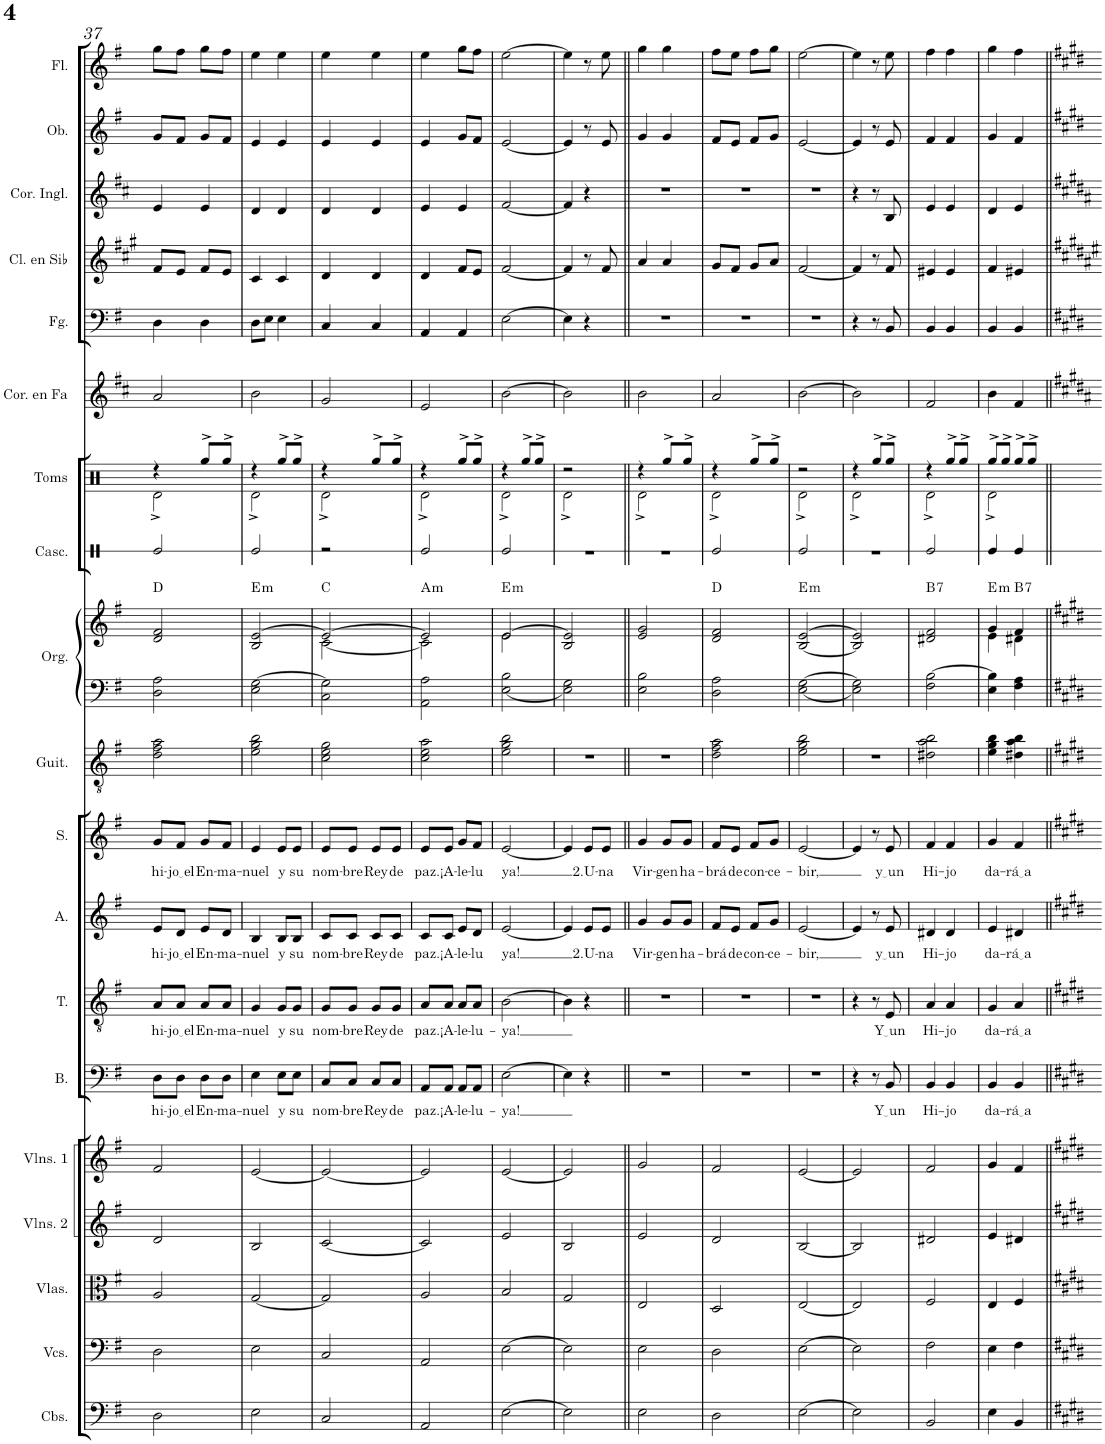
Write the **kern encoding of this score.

**kern	**kern	**kern	**kern	**kern	**kern	**text	**kern	**text	**kern	**text	**kern	**text	**kern	**kern	**kern	**harte	**kern	**kern	**kern	**kern	**kern	**kern	**kern	**kern
*part19	*part18	*part17	*part16	*part15	*part14	*part14	*part13	*part13	*part12	*part12	*part11	*part11	*part10	*part9	*part9	*part9	*part8	*part7	*part6	*part5	*part4	*part3	*part2	*part1
*staff20	*staff19	*staff18	*staff17	*staff16	*staff15	*staff15	*staff14	*staff14	*staff13	*staff13	*staff12	*staff12	*staff11	*staff10	*staff9	*	*staff8	*staff7	*staff6	*staff5	*staff4	*staff3	*staff2	*staff1
*I"Contrabajos	*I"Violonchelos	*I"Violas	*I"Violines 2	*I"Violines 1	*I"Bajo	*	*I"Tenor	*	*I"Alto	*	*I"Soprano	*	*I"Guitarra acústica	*I"Órgano	*	*	*I"Cascabeles	*I"Toms	*I"Trompa en Fa	*I"Fagot	*I"Clarinete en Sib	*I"Corno inglés	*I"Oboe	*I"Flauta
*I'Cbs.	*I'Vcs.	*I'Vlas.	*I'Vlns. 2	*I'Vlns. 1	*I'B.	*	*I'T.	*	*I'A.	*	*I'S.	*	*I'Guit.	*	*	*	*I'Casc.	*I'Toms	*	*I'Fg.	*I'Cl. en Sib	*I'Cor. Ingl.	*I'Ob.	*I'Fl.
!!LO:PB:g=z
*clefF4	*clefF4	*clefC3	*clefG2	*clefG2	*clefF4	*	*clefGv2	*	*clefG2	*	*clefG2	*	*clefGv2	*clefF4	*clefG2	*	*clefX	*clefX	*clefG2	*clefF4	*clefG2	*clefG2	*clefG2	*clefG2
*Trd7c12	*	*	*	*	*	*	*	*	*	*	*	*	*	*	*	*	*	*	*Trd4c7	*	*Trd1c2	*Trd4c7	*	*
*k[f#]	*k[f#]	*k[f#]	*k[f#]	*k[f#]	*k[f#]	*	*k[f#]	*	*k[f#]	*	*k[f#]	*	*k[f#]	*k[f#]	*k[f#]	*	*k[]	*k[]	*k[f#c#]	*k[f#]	*k[f#c#g#]	*k[f#c#]	*k[f#]	*k[f#]
*M2/4	*M2/4	*M2/4	*M2/4	*M2/4	*M2/4	*	*M2/4	*	*M2/4	*	*M2/4	*	*M2/4	*M2/4	*M2/4	*	*M2/4	*M2/4	*M2/4	*M2/4	*M2/4	*M2/4	*M2/4	*M2/4
=37	=37	=37	=37	=37	=37	=37	=37	=37	=37	=37	=37	=37	=37	=37	=37	=37	=37	=37	=37	=37	=37	=37	=37	=37
!	!	!	!	!	!	!LO:LY:b	!	!LO:LY:b	!	!LO:LY:b	!	!LO:LY:b	!	!	!	!	!	!	!	!	!	!	!	!
*	*	*	*	*	*	*	*	*	*	*	*	*	*	*	*	*	*	*^	*	*	*	*	*	*
2D\	2D\	2A/	2d/	2f#/	8D\L	hi-	8A/L	hi-	8e/L	hi-	8g/L	hi-	2d\ 2f#\ 2a\	2D\ 2A\	2d/ 2f#/	D:maj	2Re/	4r	2Rd^\	2a/	4D\	8f#/L	4e/	8g/L	8gg\L
!	!	!	!	!	!	!LO:LY:b	!	!LO:LY:b	!	!LO:LY:b	!	!LO:LY:b	!	!	!	!	!	!	!	!	!	!	!	!	!
.	.	.	.	.	8D\J	jo el	8A/J	jo el	8d/J	jo el	8f#/J	jo el	.	.	.	.	.	.	.	.	.	8e/J	.	8f#/J	8ff#\J
!	!	!	!	!	!	!LO:LY:b	!	!LO:LY:b	!	!LO:LY:b	!	!LO:LY:b	!	!	!	!	!	!	!	!	!	!	!	!	!
.	.	.	.	.	8D\L	En-	8A/L	En-	8e/L	En-	8g/L	En-	.	.	.	.	.	8Rgg^/L	.	.	4D\	8f#/L	4e/	8g/L	8gg\L
!	!	!	!	!	!	!LO:LY:b	!	!LO:LY:b	!	!LO:LY:b	!	!LO:LY:b	!	!	!	!	!	!	!	!	!	!	!	!	!
.	.	.	.	.	8D\J	-ma-	8A/J	-ma-	8d/J	-ma-	8f#/J	-ma-	.	.	.	.	.	8Rgg^/J	.	.	.	8e/J	.	8f#/J	8ff#\J
=38	=38	=38	=38	=38	=38	=38	=38	=38	=38	=38	=38	=38	=38	=38	=38	=38	=38	=38	=38	=38	=38	=38	=38	=38	=38
!	!	!	!	!	!	!LO:LY:b	!	!LO:LY:b	!	!LO:LY:b	!	!LO:LY:b	!	!	!	!LO:H:kt=m	!	!	!	!	!	!	!	!	!
2E\	2E\	[2G/	2B/	[2e/	4E\	-nuel	4G/	-nuel	4B/	-nuel	4e/	-nuel	2e\ 2g\ 2b\	2E\ [2G\	2B/ [2e/	E:min	2Re/	4r	2Rd^\	2b\	8D\L	4c#/	4d/	4e/	4ee\
.	.	.	.	.	.	.	.	.	.	.	.	.	.	.	.	.	.	.	.	.	8E\J	.	.	.	.
!	!	!	!	!	!	!LO:LY:b	!	!LO:LY:b	!	!LO:LY:b	!	!LO:LY:b	!	!	!	!	!	!	!	!	!	!	!	!	!
.	.	.	.	.	8E\L	y	8G/L	y	8B/L	y	8e/L	y	.	.	.	.	.	8Rgg^/L	.	.	4E\	4c#/	4d/	4e/	4ee\
!	!	!	!	!	!	!LO:LY:b	!	!LO:LY:b	!	!LO:LY:b	!	!LO:LY:b	!	!	!	!	!	!	!	!	!	!	!	!	!
.	.	.	.	.	8E\J	su	8G/J	su	8B/J	su	8e/J	su	.	.	.	.	.	8Rgg^/J	.	.	.	.	.	.	.
=39	=39	=39	=39	=39	=39	=39	=39	=39	=39	=39	=39	=39	=39	=39	=39	=39	=39	=39	=39	=39	=39	=39	=39	=39	=39
!	!	!	!	!	!	!LO:LY:b	!	!LO:LY:b	!	!LO:LY:b	!	!LO:LY:b	!	!	!	!	!	!	!	!	!	!	!	!	!
*	*	*	*	*	*	*	*	*	*	*	*	*	*	*	*^	*	*	*	*	*	*	*	*	*	*
2C/	2C/	2G/]	[2c/	2e/_	8C/L	nom-	8G/L	nom-	8c/L	nom-	8e/L	nom-	2c\ 2e\ 2g\	2C\ 2G\]	2e/_	[2c\	C:maj	2r	4r	2Rd^\	2g/	4C/	4d/	4d/	4e/	4ee\
!	!	!	!	!	!	!LO:LY:b	!	!LO:LY:b	!	!LO:LY:b	!	!LO:LY:b	!	!	!	!	!	!	!	!	!	!	!	!	!	!
.	.	.	.	.	8C/J	-bre	8G/J	-bre	8c/J	-bre	8e/J	-bre	.	.	.	.	.	.	.	.	.	.	.	.	.	.
!	!	!	!	!	!	!LO:LY:b	!	!LO:LY:b	!	!LO:LY:b	!	!LO:LY:b	!	!	!	!	!	!	!	!	!	!	!	!	!	!
.	.	.	.	.	8C/L	Rey	8G/L	Rey	8c/L	Rey	8e/L	Rey	.	.	.	.	.	.	8Rgg^/L	.	.	4C/	4d/	4d/	4e/	4ee\
!	!	!	!	!	!	!LO:LY:b	!	!LO:LY:b	!	!LO:LY:b	!	!LO:LY:b	!	!	!	!	!	!	!	!	!	!	!	!	!	!
.	.	.	.	.	8C/J	de	8G/J	de	8c/J	de	8e/J	de	.	.	.	.	.	.	8Rgg^/J	.	.	.	.	.	.	.
=40	=40	=40	=40	=40	=40	=40	=40	=40	=40	=40	=40	=40	=40	=40	=40	=40	=40	=40	=40	=40	=40	=40	=40	=40	=40	=40
!	!	!	!	!	!	!LO:LY:b	!	!LO:LY:b	!	!LO:LY:b	!	!LO:LY:b	!	!	!	!	!LO:H:kt=m	!	!	!	!	!	!	!	!	!
2AA/	2AA/	2A/	2c/]	2e/]	8AA/L	paz.	8A/L	paz.	8c/L	paz.	8e/L	paz.	2c\ 2e\ 2a\	2AA\ 2A\	2e/]	2c\]	A:min	2Re/	4r	2Rd^\	2e/	4AA/	4d/	4e/	4e/	4ee\
!	!	!	!	!	!	!LO:LY:b	!	!LO:LY:b	!	!LO:LY:b	!	!LO:LY:b	!	!	!	!	!	!	!	!	!	!	!	!	!	!
.	.	.	.	.	8AA/J	¡A-	8A/J	¡A-	8c/J	¡A-	8e/J	¡A-	.	.	.	.	.	.	.	.	.	.	.	.	.	.
!	!	!	!	!	!	!LO:LY:b	!	!LO:LY:b	!	!LO:LY:b	!	!LO:LY:b	!	!	!	!	!	!	!	!	!	!	!	!	!	!
.	.	.	.	.	8AA/L	-le-	8A/L	-le-	8e/L	-le-	8g/L	-le-	.	.	.	.	.	.	8Rgg^/L	.	.	4AA/	8f#/L	4e/	8g/L	8gg\L
!	!	!	!	!	!	!LO:LY:b	!	!LO:LY:b	!	!LO:LY:b	!	!LO:LY:b	!	!	!	!	!	!	!	!	!	!	!	!	!	!
.	.	.	.	.	8AA/J	-lu-	8A/J	-lu-	8d/J	-lu	8f#/J	-lu	.	.	.	.	.	.	8Rgg^/J	.	.	.	8e/J	.	8f#/J	8ff#\J
=41	=41	=41	=41	=41	=41	=41	=41	=41	=41	=41	=41	=41	=41	=41	=41	=41	=41	=41	=41	=41	=41	=41	=41	=41	=41	=41
!	!	!	!	!	!	!LO:LY:b	!	!LO:LY:b	!	!LO:LY:b	!	!LO:LY:b	!	!	!	!	!LO:H:kt=m	!	!	!	!	!	!	!	!	!
[2E\	[2E\	2B/	2e/	[2e/	[2E\	-ya!	[2B\	-ya!	[2e/	-ya!	[2e/	-ya!	2e\ 2g\ 2b\	[2E\ 2B\	[2e/	2e\	E:min	2Re/	4r	2Rd^\	[2b\	[2E\	[2f#/	[2f#/	[2e/	[2ee\
.	.	.	.	.	.	.	.	.	.	.	.	.	.	.	.	.	.	.	8Rgg^/L	.	.	.	.	.	.	.
.	.	.	.	.	.	.	.	.	.	.	.	.	.	.	.	.	.	.	8Rgg^/J	.	.	.	.	.	.	.
*	*	*	*	*	*	*	*	*	*	*	*	*	*	*	*v	*v	*	*	*	*	*	*	*	*	*	*
=42	=42	=42	=42	=42	=42	=42	=42	=42	=42	=42	=42	=42	=42	=42	=42	=42	=42	=42	=42	=42	=42	=42	=42	=42	=42
2E\]	2E\]	2G/	2B/	2e/]	4E\]	.	4B\]	.	4e/]	.	4e/]	.	2r	2E\] 2G\	2B/ 2e/]	.	2r	2r	2Rd^\	2b\]	4E\]	4f#/]	4f#/]	4e/]	4ee\]
!	!	!	!	!	!	!	!	!	!	!LO:LY:b	!	!LO:LY:b	!	!	!	!	!	!	!	!	!	!	!	!	!
.	.	.	.	.	4r	.	4r	.	8e/L	2.U-	8e/L	2.U-	.	.	.	.	.	.	.	.	4r	8r	4r	8r	8r
!	!	!	!	!	!	!	!	!	!	!LO:LY:b	!	!LO:LY:b	!	!	!	!	!	!	!	!	!	!	!	!	!
.	.	.	.	.	.	.	.	.	8e/J	-na	8e/J	-na	.	.	.	.	.	.	.	.	.	8f#/	.	8e/	8ee\
=43||	=43||	=43||	=43||	=43||	=43||	=43||	=43||	=43||	=43||	=43||	=43||	=43||	=43||	=43||	=43||	=43||	=43||	=43||	=43||	=43||	=43||	=43||	=43||	=43||	=43||
!	!	!	!	!	!	!	!	!	!	!LO:LY:b	!	!LO:LY:b	!	!	!	!	!	!	!	!	!	!	!	!	!
2E\	2E\	2E/	2e/	2g/	2r	.	2r	.	4g/	Vir-	4g/	Vir-	2r	2E\ 2B\	2e/ 2g/	.	2r	4r	2Rd^\	2b\	2r	4a/	2r	4g/	4gg\
!	!	!	!	!	!	!	!	!	!	!LO:LY:b	!	!LO:LY:b	!	!	!	!	!	!	!	!	!	!	!	!	!
.	.	.	.	.	.	.	.	.	8g/L	gen	8g/L	gen	.	.	.	.	.	8Rgg^/L	.	.	.	4a/	.	4g/	4gg\
!	!	!	!	!	!	!	!	!	!	!LO:LY:b	!	!LO:LY:b	!	!	!	!	!	!	!	!	!	!	!	!	!
.	.	.	.	.	.	.	.	.	8g/J	ha-	8g/J	ha-	.	.	.	.	.	8Rgg^/J	.	.	.	.	.	.	.
=44	=44	=44	=44	=44	=44	=44	=44	=44	=44	=44	=44	=44	=44	=44	=44	=44	=44	=44	=44	=44	=44	=44	=44	=44	=44
!	!	!	!	!	!	!	!	!	!	!LO:LY:b	!	!LO:LY:b	!	!	!	!	!	!	!	!	!	!	!	!	!
2D\	2D\	2D/	2d/	2f#/	2r	.	2r	.	8f#/L	-brá	8f#/L	-brá	2d\ 2f#\ 2a\	2D\ 2A\	2d/ 2f#/	D:maj	2Re/	4r	2Rd^\	2a/	2r	8g#/L	2r	8f#/L	8ff#\L
!	!	!	!	!	!	!	!	!	!	!LO:LY:b	!	!LO:LY:b	!	!	!	!	!	!	!	!	!	!	!	!	!
.	.	.	.	.	.	.	.	.	8e/J	de	8e/J	de	.	.	.	.	.	.	.	.	.	8f#/J	.	8e/J	8ee\J
!	!	!	!	!	!	!	!	!	!	!LO:LY:b	!	!LO:LY:b	!	!	!	!	!	!	!	!	!	!	!	!	!
.	.	.	.	.	.	.	.	.	8f#/L	con-	8f#/L	con-	.	.	.	.	.	8Rgg^/L	.	.	.	8g#/L	.	8f#/L	8ff#\L
!	!	!	!	!	!	!	!	!	!	!LO:LY:b	!	!LO:LY:b	!	!	!	!	!	!	!	!	!	!	!	!	!
.	.	.	.	.	.	.	.	.	8g/J	-ce-	8g/J	-ce-	.	.	.	.	.	8Rgg^/J	.	.	.	8a/J	.	8g/J	8gg\J
=45	=45	=45	=45	=45	=45	=45	=45	=45	=45	=45	=45	=45	=45	=45	=45	=45	=45	=45	=45	=45	=45	=45	=45	=45	=45
!	!	!	!	!	!	!	!	!	!	!LO:LY:b	!	!LO:LY:b	!	!	!	!LO:H:kt=m	!	!	!	!	!	!	!	!	!
[2E\	[2E\	[2E/	[2B/	[2e/	2r	.	2r	.	[2e/	-bir,	[2e/	-bir,	2e\ 2g\ 2b\	[2E\ [2G\	[2B/ [2e/	E:min	2Re/	2r	2Rd^\	[2b\	2r	[2f#/	2r	[2e/	[2ee\
=46	=46	=46	=46	=46	=46	=46	=46	=46	=46	=46	=46	=46	=46	=46	=46	=46	=46	=46	=46	=46	=46	=46	=46	=46	=46
2E\]	2E\]	2E/]	2B/]	2e/]	4r	.	4r	.	4e/]	.	4e/]	.	2r	2E\] 2G\]	2B/] 2e/]	.	2r	4r	2Rd^\	2b\]	4r	4f#/]	4r	4e/]	4ee\]
.	.	.	.	.	8r	.	8r	.	8r	.	8r	.	.	.	.	.	.	8Rgg^/L	.	.	8r	8r	8r	8r	8r
!	!	!	!	!	!	!LO:LY:b	!	!LO:LY:b	!	!LO:LY:b	!	!LO:LY:b	!	!	!	!	!	!	!	!	!	!	!	!	!
.	.	.	.	.	8BB/	Y un	8E/	Y un	8e/	y un	8e/	y un	.	.	.	.	.	8Rgg^/J	.	.	8BB/	8f#/	8B/	8e/	8ee\
=47	=47	=47	=47	=47	=47	=47	=47	=47	=47	=47	=47	=47	=47	=47	=47	=47	=47	=47	=47	=47	=47	=47	=47	=47	=47
!	!	!	!	!	!	!LO:LY:b	!	!LO:LY:b	!	!LO:LY:b	!	!LO:LY:b	!	!	!	!LO:H:kt=7	!	!	!	!	!	!	!	!	!
2BB/	2F#\	2F#/	2d#X/	2f#/	4BB/	Hi-	4A/	Hi-	4d#X/	Hi-	4f#/	Hi-	2d#X\ 2a\ 2b\	2F#\ [2B\	2d#X/ 2f#/	B:7	2Re/	4r	2Rd^\	2f#/	4BB/	4e#X/	4e/	4f#/	4ff#\
!	!	!	!	!	!	!LO:LY:b	!	!LO:LY:b	!	!LO:LY:b	!	!LO:LY:b	!	!	!	!	!	!	!	!	!	!	!	!	!
.	.	.	.	.	4BB/	-jo	4A/	-jo	4d#/	-jo	4f#/	-jo	.	.	.	.	.	8Rgg^/L	.	.	4BB/	4e#/	4e/	4f#/	4ff#\
.	.	.	.	.	.	.	.	.	.	.	.	.	.	.	.	.	.	8Rgg^/J	.	.	.	.	.	.	.
=48	=48	=48	=48	=48	=48	=48	=48	=48	=48	=48	=48	=48	=48	=48	=48	=48	=48	=48	=48	=48	=48	=48	=48	=48	=48
!	!	!	!	!	!	!LO:LY:b	!	!LO:LY:b	!	!LO:LY:b	!	!LO:LY:b	!	!	!	!LO:H:kt=m	!	!	!	!	!	!	!	!	!
*	*	*	*	*	*	*	*	*	*	*	*	*	*	*	*^	*	*	*	*	*	*	*	*	*	*
4E\	4E\	4E/	4e/	4g/	4BB/	da-	4G/	da-	4e/	da-	4g/	da-	4e\ 4g\ 4b\	4E\ 4B\]	4g/	4e\	E:min	4Re/	8Rgg^/L	2Rd^\	4b\	4BB/	4f#/	4d/	4g/	4gg\
.	.	.	.	.	.	.	.	.	.	.	.	.	.	.	.	.	.	.	8Rgg^/J	.	.	.	.	.	.	.
!	!	!	!	!	!	!LO:LY:b	!	!LO:LY:b	!	!LO:LY:b	!	!LO:LY:b	!	!	!	!	!LO:H:kt=7	!	!	!	!	!	!	!	!	!
4BB/	4F#\	4F#/	4d#X/	4f#/	4BB/	rá a	4A/	rá a	4d#X/	rá a	4f#/	rá a	4d#X\ 4a\ 4b\	4F#\ 4A\	4f#/	4d#X\	B:7	4Re/	8Rgg^/L	.	4f#/	4BB/	4e#X/	4e/	4f#/	4ff#\
.	.	.	.	.	.	.	.	.	.	.	.	.	.	.	.	.	.	.	8Rgg^/J	.	.	.	.	.	.	.
*	*	*	*	*	*	*	*	*	*	*	*	*	*	*	*v	*v	*	*	*v	*v	*	*	*	*	*	*
=||	=||	=||	=||	=||	=||	=||	=||	=||	=||	=||	=||	=||	=||	=||	=||	=||	=||	=||	=||	=||	=||	=||	=||	=||
*-	*-	*-	*-	*-	*-	*-	*-	*-	*-	*-	*-	*-	*-	*-	*-	*-	*-	*-	*-	*-	*-	*-	*-	*-
